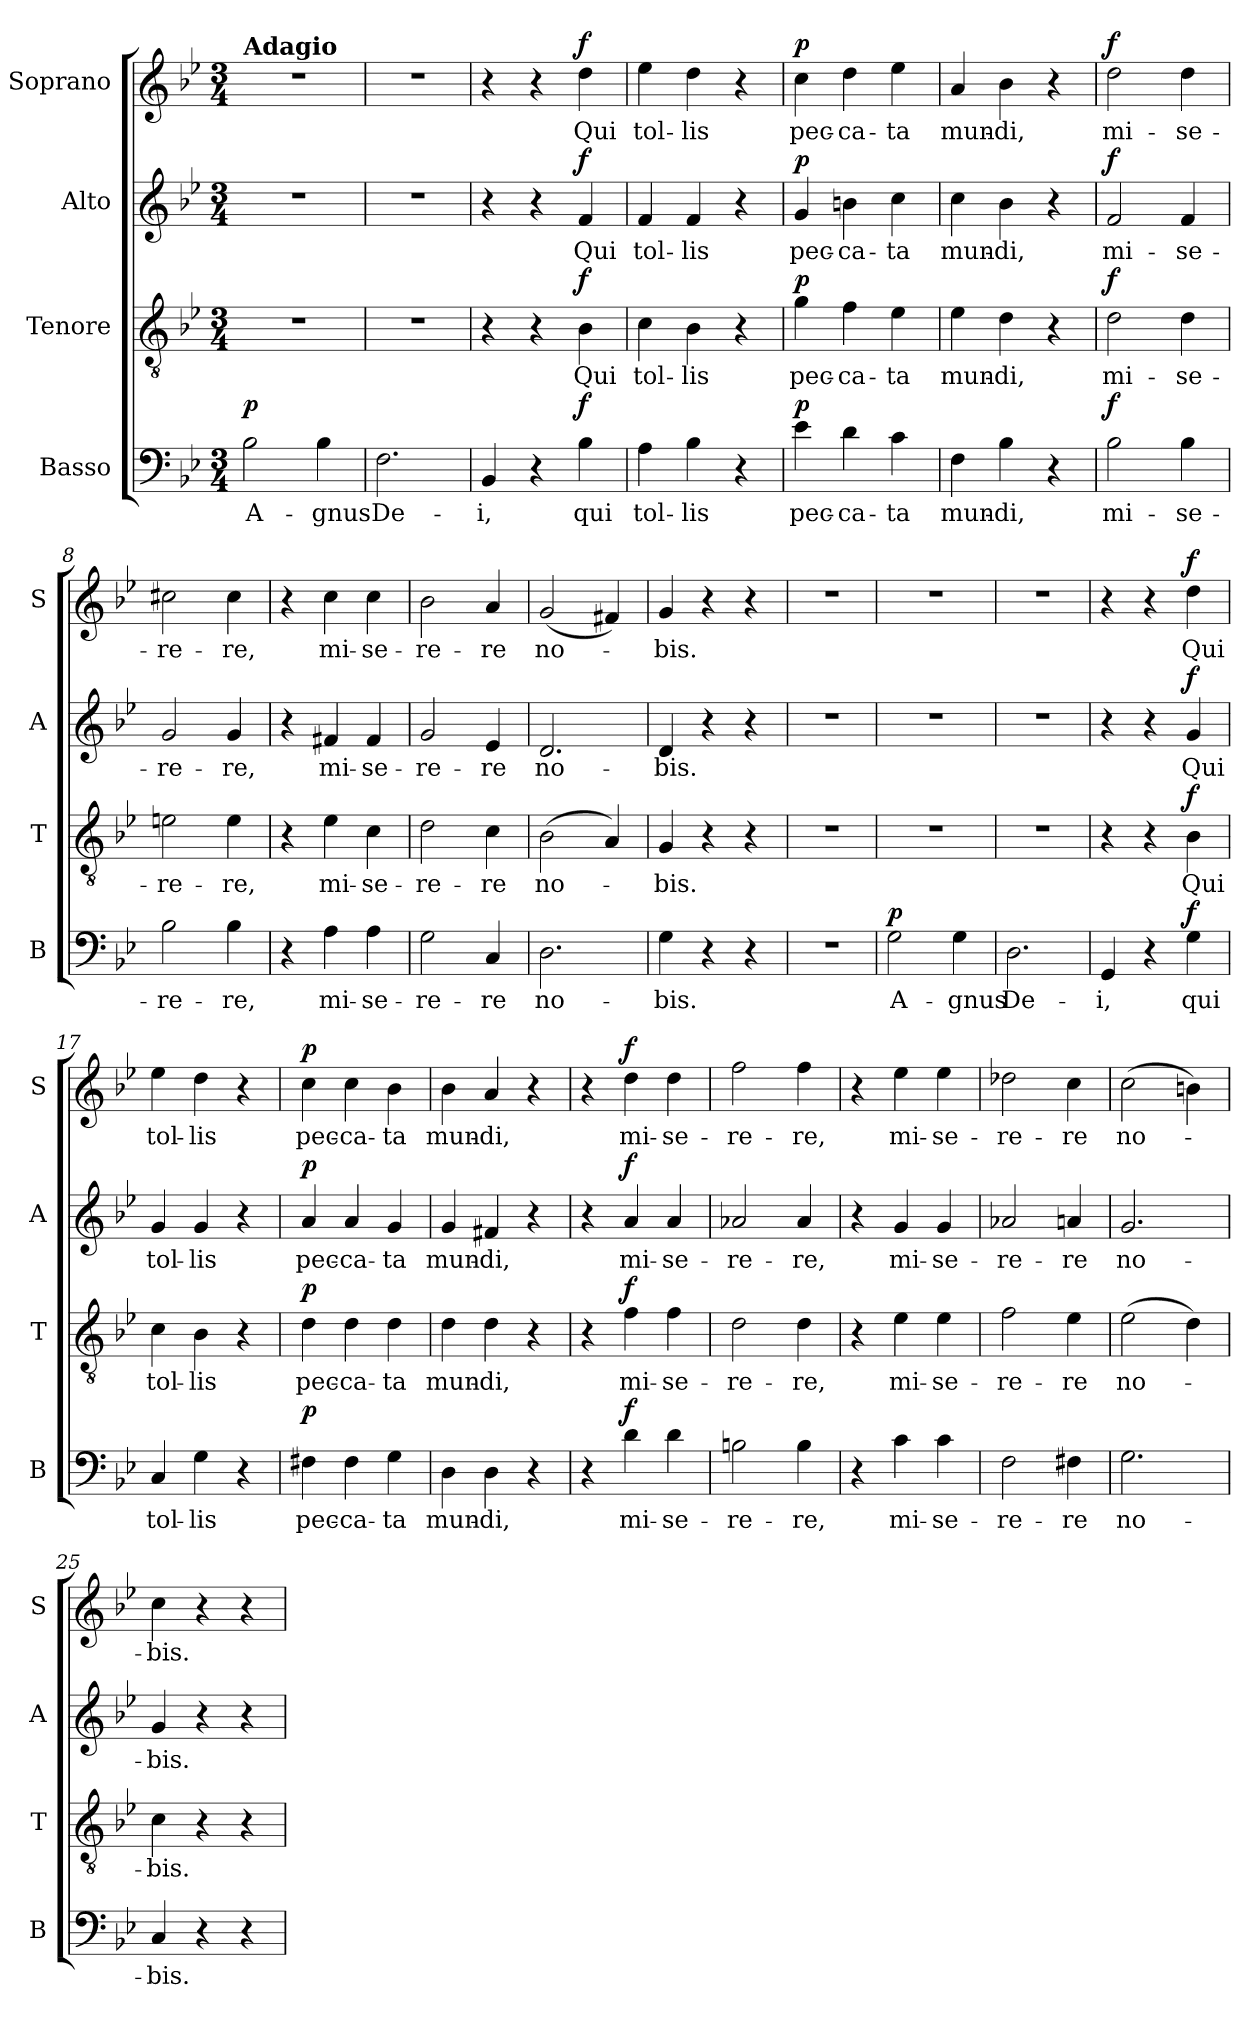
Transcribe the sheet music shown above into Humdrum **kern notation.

**kern	**text	**dynam	**kern	**text	**dynam	**kern	**text	**dynam	**kern	**text	**dynam
*part4	*part4	*part4	*part3	*part3	*part3	*part2	*part2	*part2	*part1	*part1	*part1
*staff4	*staff4	*staff4	*staff3	*staff3	*staff3	*staff2	*staff2	*staff2	*staff1	*staff1	*staff1
*I"Basso	*	*	*I"Tenore	*	*	*I"Alto	*	*	*I"Soprano	*	*
*I'B	*	*	*I'T	*	*	*I'A	*	*	*I'S	*	*
*clefF4	*	*	*clefGv2	*	*	*clefG2	*	*	*clefG2	*	*
*k[b-e-]	*	*	*k[b-e-]	*	*	*k[b-e-]	*	*	*k[b-e-]	*	*
*B-:	*	*	*B-:	*	*	*B-:	*	*	*B-:	*	*
*M3/4	*	*	*M3/4	*	*	*M3/4	*	*	*M3/4	*	*
=1	=1	=1	=1	=1	=1	=1	=1	=1	=1	=1	=1
!	!	!	!	!	!	!	!	!	!LO:TX:a:B:t=Adagio	!	!
!	!LO:LY:b	!LO:DY:a	!LO:N:vis=1	!	!	!LO:N:vis=1	!	!	!LO:N:vis=1	!	!
2B-\	A-	p	2.r	.	.	2.r	.	.	2.r	.	.
!	!LO:LY:b	!	!	!	!	!	!	!	!	!	!
4B-\	-gnus	.	.	.	.	.	.	.	.	.	.
=2	=2	=2	=2	=2	=2	=2	=2	=2	=2	=2	=2
!	!LO:LY:b	!	!LO:N:vis=1	!	!	!LO:N:vis=1	!	!	!LO:N:vis=1	!	!
2.F\	De-	.	2.r	.	.	2.r	.	.	2.r	.	.
=3	=3	=3	=3	=3	=3	=3	=3	=3	=3	=3	=3
!	!LO:LY:b	!	!	!	!	!	!	!	!	!	!
4BB-/	-i,	.	4r	.	.	4r	.	.	4r	.	.
4r	.	.	4r	.	.	4r	.	.	4r	.	.
!	!LO:LY:b	!LO:DY:a	!	!LO:LY:b	!LO:DY:a	!	!LO:LY:b	!LO:DY:a	!	!LO:LY:b	!LO:DY:a
4B-\	qui	f	4B-\	Qui	f	4f/	Qui	f	4dd\	Qui	f
=4	=4	=4	=4	=4	=4	=4	=4	=4	=4	=4	=4
!	!LO:LY:b	!	!	!LO:LY:b	!	!	!LO:LY:b	!	!	!LO:LY:b	!
4A\	tol-	.	4c\	tol-	.	4f/	tol-	.	4ee-\	tol-	.
!	!LO:LY:b	!	!	!LO:LY:b	!	!	!LO:LY:b	!	!	!LO:LY:b	!
4B-\	-lis	.	4B-\	-lis	.	4f/	-lis	.	4dd\	-lis	.
4r	.	.	4r	.	.	4r	.	.	4r	.	.
=5	=5	=5	=5	=5	=5	=5	=5	=5	=5	=5	=5
!	!LO:LY:b	!LO:DY:a	!	!LO:LY:b	!LO:DY:a	!	!LO:LY:b	!LO:DY:a	!	!LO:LY:b	!LO:DY:a
4e-\	pec-	p	4g\	pec-	p	4g/	pec-	p	4cc\	pec-	p
!	!LO:LY:b	!	!	!LO:LY:b	!	!	!LO:LY:b	!	!	!LO:LY:b	!
4d\	-ca-	.	4f\	-ca-	.	4bn\	-ca-	.	4dd\	-ca-	.
!	!LO:LY:b	!	!	!LO:LY:b	!	!	!LO:LY:b	!	!	!LO:LY:b	!
4c\	-ta	.	4e-\	-ta	.	4cc\	-ta	.	4ee-\	-ta	.
=6	=6	=6	=6	=6	=6	=6	=6	=6	=6	=6	=6
!	!LO:LY:b	!	!	!LO:LY:b	!	!	!LO:LY:b	!	!	!LO:LY:b	!
4F\	mun-	.	4e-\	mun-	.	4cc\	mun-	.	4a/	mun-	.
!	!LO:LY:b	!	!	!LO:LY:b	!	!	!LO:LY:b	!	!	!LO:LY:b	!
4B-\	-di,	.	4d\	-di,	.	4b-\	-di,	.	4b-\	-di,	.
4r	.	.	4r	.	.	4r	.	.	4r	.	.
=7	=7	=7	=7	=7	=7	=7	=7	=7	=7	=7	=7
!	!LO:LY:b	!LO:DY:a	!	!LO:LY:b	!LO:DY:a	!	!LO:LY:b	!LO:DY:a	!	!LO:LY:b	!LO:DY:a
2B-\	mi-	f	2d\	mi-	f	2f/	mi-	f	2dd\	mi-	f
!	!LO:LY:b	!	!	!LO:LY:b	!	!	!LO:LY:b	!	!	!LO:LY:b	!
4B-\	-se-	.	4d\	-se-	.	4f/	-se-	.	4dd\	-se-	.
=8	=8	=8	=8	=8	=8	=8	=8	=8	=8	=8	=8
!	!LO:LY:b	!	!	!LO:LY:b	!	!	!LO:LY:b	!	!	!LO:LY:b	!
2B-\	-re-	.	2en\	-re-	.	2g/	-re-	.	2cc#X\	-re-	.
!	!LO:LY:b	!	!	!LO:LY:b	!	!	!LO:LY:b	!	!	!LO:LY:b	!
4B-\	-re,	.	4e\	-re,	.	4g/	-re,	.	4cc#\	-re,	.
!!LO:LB:g=z
=9	=9	=9	=9	=9	=9	=9	=9	=9	=9	=9	=9
4r	.	.	4r	.	.	4r	.	.	4r	.	.
!	!LO:LY:b	!	!	!LO:LY:b	!	!	!LO:LY:b	!	!	!LO:LY:b	!
4A\	mi-	.	4e-\	mi-	.	4f#X/	mi-	.	4cc\	mi-	.
!	!LO:LY:b	!	!	!LO:LY:b	!	!	!LO:LY:b	!	!	!LO:LY:b	!
4A\	-se-	.	4c\	-se-	.	4f#/	-se-	.	4cc\	-se-	.
=10	=10	=10	=10	=10	=10	=10	=10	=10	=10	=10	=10
!	!LO:LY:b	!	!	!LO:LY:b	!	!	!LO:LY:b	!	!	!LO:LY:b	!
2G\	-re-	.	2d\	-re-	.	2g/	-re-	.	2b-\	-re-	.
!	!LO:LY:b	!	!	!LO:LY:b	!	!	!LO:LY:b	!	!	!LO:LY:b	!
4C/	-re	.	4c\	-re	.	4e-/	-re	.	4a/	-re	.
=11	=11	=11	=11	=11	=11	=11	=11	=11	=11	=11	=11
!	!LO:LY:b	!	!	!LO:LY:b	!	!	!LO:LY:b	!	!	!LO:LY:b	!
2.D\	no-	.	(>2B-\	no-	.	2.d/	no-	.	(<2g/	no-	.
.	.	.	4A/)	.	.	.	.	.	4f#X/)	.	.
=12	=12	=12	=12	=12	=12	=12	=12	=12	=12	=12	=12
!	!LO:LY:b	!	!	!LO:LY:b	!	!	!LO:LY:b	!	!	!LO:LY:b	!
4G\	-bis.	.	4G/	-bis.	.	4d/	-bis.	.	4g/	-bis.	.
4r	.	.	4r	.	.	4r	.	.	4r	.	.
4r	.	.	4r	.	.	4r	.	.	4r	.	.
=13	=13	=13	=13	=13	=13	=13	=13	=13	=13	=13	=13
!LO:N:vis=1	!	!	!LO:N:vis=1	!	!	!LO:N:vis=1	!	!	!LO:N:vis=1	!	!
2.r	.	.	2.r	.	.	2.r	.	.	2.r	.	.
=14	=14	=14	=14	=14	=14	=14	=14	=14	=14	=14	=14
!	!LO:LY:b	!LO:DY:a	!LO:N:vis=1	!	!	!LO:N:vis=1	!	!	!LO:N:vis=1	!	!
2G\	A-	p	2.r	.	.	2.r	.	.	2.r	.	.
!	!LO:LY:b	!	!	!	!	!	!	!	!	!	!
4G\	-gnus	.	.	.	.	.	.	.	.	.	.
=15	=15	=15	=15	=15	=15	=15	=15	=15	=15	=15	=15
!	!LO:LY:b	!	!LO:N:vis=1	!	!	!LO:N:vis=1	!	!	!LO:N:vis=1	!	!
2.D\	De-	.	2.r	.	.	2.r	.	.	2.r	.	.
=16	=16	=16	=16	=16	=16	=16	=16	=16	=16	=16	=16
!	!LO:LY:b	!	!	!	!	!	!	!	!	!	!
4GG/	-i,	.	4r	.	.	4r	.	.	4r	.	.
4r	.	.	4r	.	.	4r	.	.	4r	.	.
!	!LO:LY:b	!LO:DY:a	!	!LO:LY:b	!LO:DY:a	!	!LO:LY:b	!LO:DY:a	!	!LO:LY:b	!LO:DY:a
4G\	qui	f	4B-\	Qui	f	4g/	Qui	f	4dd\	Qui	f
=17	=17	=17	=17	=17	=17	=17	=17	=17	=17	=17	=17
!	!LO:LY:b	!	!	!LO:LY:b	!	!	!LO:LY:b	!	!	!LO:LY:b	!
4C/	tol-	.	4c\	tol-	.	4g/	tol-	.	4ee-\	tol-	.
!	!LO:LY:b	!	!	!LO:LY:b	!	!	!LO:LY:b	!	!	!LO:LY:b	!
4G\	-lis	.	4B-\	-lis	.	4g/	-lis	.	4dd\	-lis	.
4r	.	.	4r	.	.	4r	.	.	4r	.	.
!!LO:PB:g=z
=18	=18	=18	=18	=18	=18	=18	=18	=18	=18	=18	=18
!	!LO:LY:b	!LO:DY:a	!	!LO:LY:b	!LO:DY:a	!	!LO:LY:b	!LO:DY:a	!	!LO:LY:b	!LO:DY:a
4F#X\	pec-	p	4d\	pec-	p	4a/	pec-	p	4cc\	pec-	p
!	!LO:LY:b	!	!	!LO:LY:b	!	!	!LO:LY:b	!	!	!LO:LY:b	!
4F#\	-ca-	.	4d\	-ca-	.	4a/	-ca-	.	4cc\	-ca-	.
!	!LO:LY:b	!	!	!LO:LY:b	!	!	!LO:LY:b	!	!	!LO:LY:b	!
4G\	-ta	.	4d\	-ta	.	4g/	-ta	.	4b-\	-ta	.
=19	=19	=19	=19	=19	=19	=19	=19	=19	=19	=19	=19
!	!LO:LY:b	!	!	!LO:LY:b	!	!	!LO:LY:b	!	!	!LO:LY:b	!
4D\	mun-	.	4d\	mun-	.	4g/	mun-	.	4b-\	mun-	.
!	!LO:LY:b	!	!	!LO:LY:b	!	!	!LO:LY:b	!	!	!LO:LY:b	!
4D\	-di,	.	4d\	-di,	.	4f#X/	-di,	.	4a/	-di,	.
4r	.	.	4r	.	.	4r	.	.	4r	.	.
=20	=20	=20	=20	=20	=20	=20	=20	=20	=20	=20	=20
4r	.	.	4r	.	.	4r	.	.	4r	.	.
!	!LO:LY:b	!LO:DY:a	!	!LO:LY:b	!LO:DY:a	!	!LO:LY:b	!LO:DY:a	!	!LO:LY:b	!LO:DY:a
4d\	mi-	f	4f\	mi-	f	4a/	mi-	f	4dd\	mi-	f
!	!LO:LY:b	!	!	!LO:LY:b	!	!	!LO:LY:b	!	!	!LO:LY:b	!
4d\	-se-	.	4f\	-se-	.	4a/	-se-	.	4dd\	-se-	.
=21	=21	=21	=21	=21	=21	=21	=21	=21	=21	=21	=21
!	!LO:LY:b	!	!	!LO:LY:b	!	!	!LO:LY:b	!	!	!LO:LY:b	!
2Bn\	-re-	.	2d\	-re-	.	2a-X/	-re-	.	2ff\	-re-	.
!	!LO:LY:b	!	!	!LO:LY:b	!	!	!LO:LY:b	!	!	!LO:LY:b	!
4B\	-re,	.	4d\	-re,	.	4a-/	-re,	.	4ff\	-re,	.
=22	=22	=22	=22	=22	=22	=22	=22	=22	=22	=22	=22
4r	.	.	4r	.	.	4r	.	.	4r	.	.
!	!LO:LY:b	!	!	!LO:LY:b	!	!	!LO:LY:b	!	!	!LO:LY:b	!
4c\	mi-	.	4e-\	mi-	.	4g/	mi-	.	4ee-\	mi-	.
!	!LO:LY:b	!	!	!LO:LY:b	!	!	!LO:LY:b	!	!	!LO:LY:b	!
4c\	-se-	.	4e-\	-se-	.	4g/	-se-	.	4ee-\	-se-	.
=23	=23	=23	=23	=23	=23	=23	=23	=23	=23	=23	=23
!	!LO:LY:b	!	!	!LO:LY:b	!	!	!LO:LY:b	!	!	!LO:LY:b	!
2F\	-re-	.	2f\	-re-	.	2a-X/	-re-	.	2dd-X\	-re-	.
!	!LO:LY:b	!	!	!LO:LY:b	!	!	!LO:LY:b	!	!	!LO:LY:b	!
4F#X\	-re	.	4e-\	-re	.	4an/	-re	.	4cc\	-re	.
=24	=24	=24	=24	=24	=24	=24	=24	=24	=24	=24	=24
!	!LO:LY:b	!	!	!LO:LY:b	!	!	!LO:LY:b	!	!	!LO:LY:b	!
2.G\	no-	.	(>2e-\	no-	.	2.g/	no-	.	(>2cc\	no-	.
.	.	.	4d\)	.	.	.	.	.	4bn\)	.	.
=25	=25	=25	=25	=25	=25	=25	=25	=25	=25	=25	=25
!	!LO:LY:b	!	!	!LO:LY:b	!	!	!LO:LY:b	!	!	!LO:LY:b	!
4C/	-bis.	.	4c\	-bis.	.	4g/	-bis.	.	4cc\	-bis.	.
4r	.	.	4r	.	.	4r	.	.	4r	.	.
4r	.	.	4r	.	.	4r	.	.	4r	.	.
=	=	=	=	=	=	=	=	=	=	=	=
*-	*-	*-	*-	*-	*-	*-	*-	*-	*-	*-	*-
